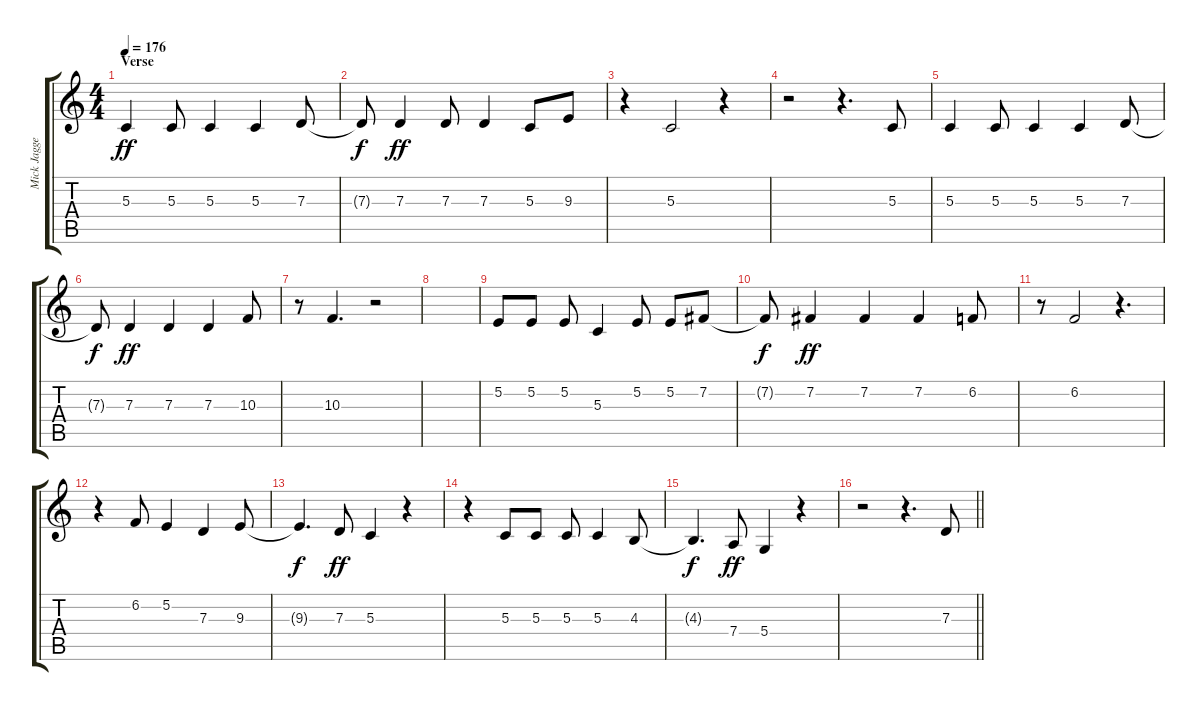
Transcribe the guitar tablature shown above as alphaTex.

\track ("Mick Jagger" "Mick Jagge") {instrument trombone}
\staff {score tabs}
\tuning (E4 B3 G3 D3 A2 E2) {hide}
\ts (4 4)
\section ("" "Verse")
\tempo 176
\clef g2
\ks c
5.3.4{dy ff} 5.3.8 5.3.4 5.3.4 7.3.8 |
7.3{t}.8{dy f} 7.3.4{dy ff} 7.3.8 7.3.4 5.3.8 9.3.8 |
r.4 5.3.2 r.4 |
r.2 r.4{d} 5.3.8 |
5.3.4 5.3.8 5.3.4 5.3.4 7.3.8 |
7.3{t}.8{dy f} 7.3.4{dy ff} 7.3.4 7.3.4 10.3.8 |
r.8 10.3.4{d} r.2 |
|
5.2.8 5.2.8 5.2.8 5.3.4 5.2.8 5.2.8 7.2.8 |
7.2{t}.8{dy f} 7.2.4{dy ff} 7.2.4 7.2.4 6.2.8 |
r.8 6.2.2 r.4{d} |
r.4 6.2.8 5.2.4 7.3.4 9.3.8 |
9.3{t}.4{d dy f} 7.3.8{dy ff} 5.3.4 r.4 |
r.4 5.3.8 5.3.8 5.3.8 5.3.4 4.3.8 |
4.3{t}.4{d dy f} 7.4.8{dy ff} 5.4.4 r.4 |
\barLineRight lightlight
r.2 r.4{d} 7.3.8
